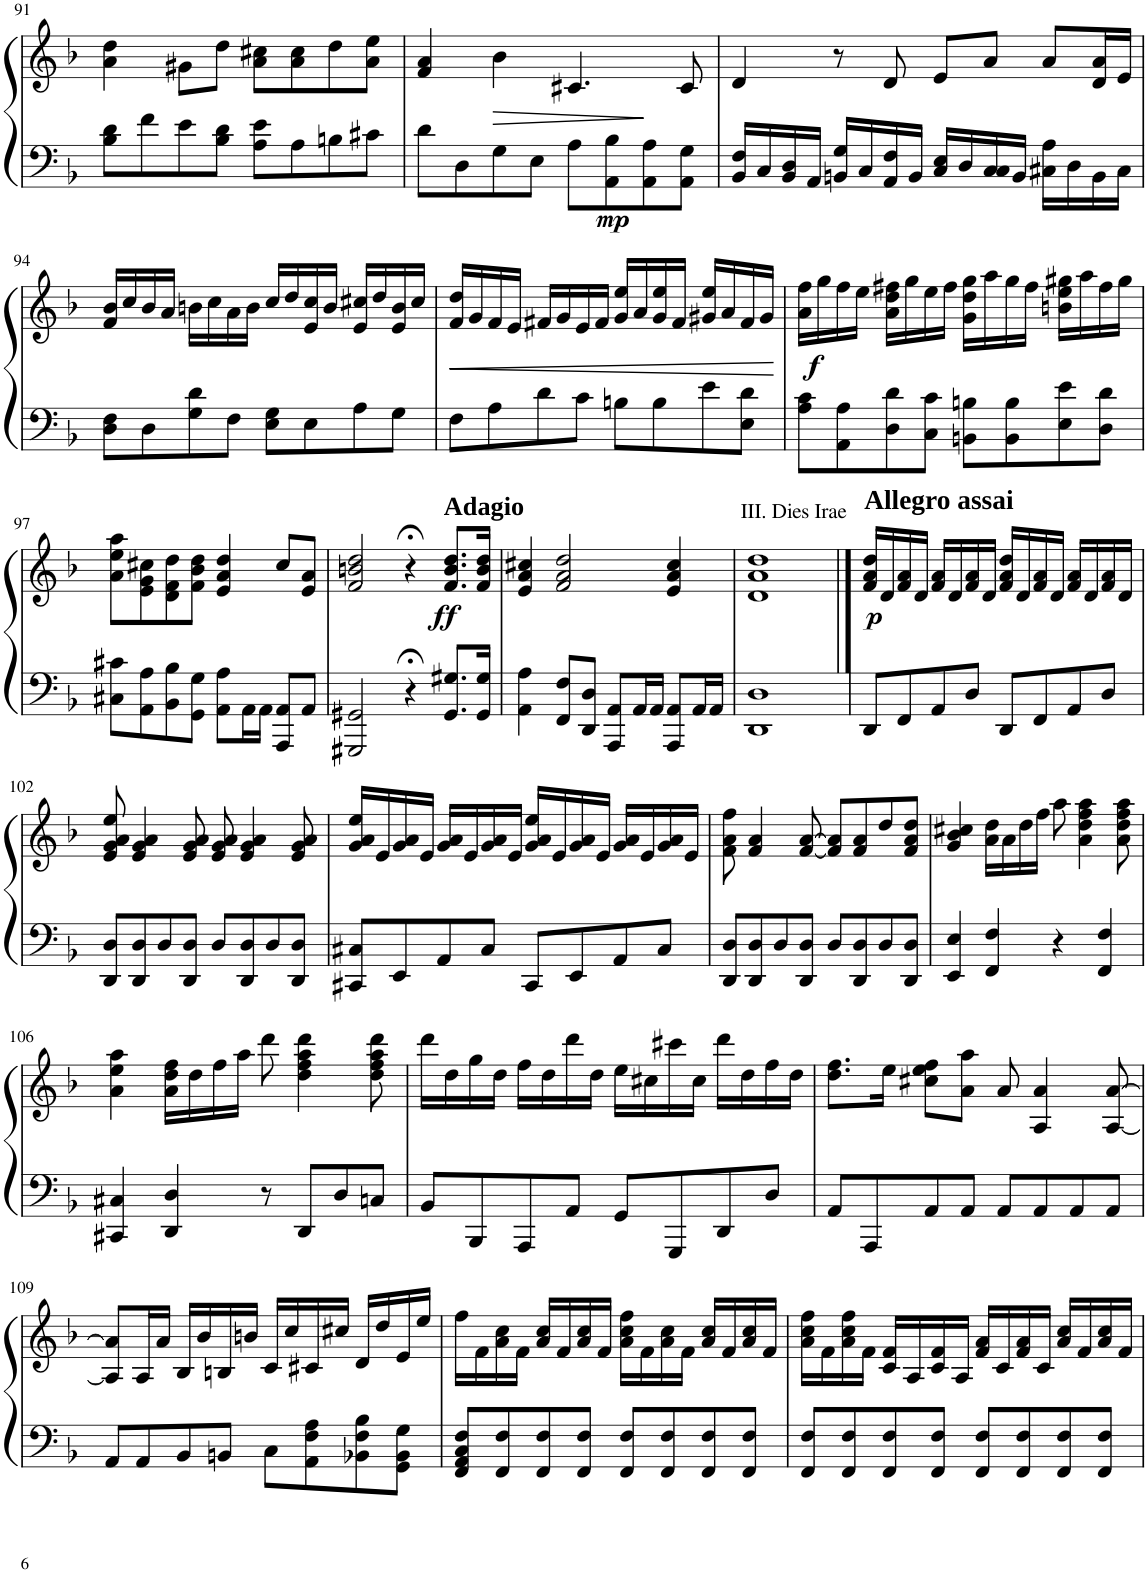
**kern	**kern	**dynam
*part1	*part1	*part1
*staff2	*staff1	*staff1/2
*I"Piano	*	*
*I'Pia.	*	*
!!LO:PB:g=z
*clefF4	*clefG2	*
*k[b-]	*k[b-]	*
*M4/4	*M4/4	*
*met(c)	*met(c)	*
=91	=91	=91
8B-\ 8d\L	4a\ 4dd\	.
8f\	.	.
8e\	8g#X\L	.
8B-\ 8d\J	8dd\J	.
8A\ 8e\L	8a\ 8cc#X\L	.
8A\	8a\ 8cc#\	.
8Bn\	8dd\	.
8c#X\J	8a\ 8ee\J	.
=92	=92	=92
8d\L	4f/ 4a/	.
8D\	.	.
!	!	!LO:HP:b
8G\	4b-\	>
8E\J	.	.
8A\L	4.c#X/	]
!	!	!LO:DY:b=2
8AA\ 8B-\	.	mp
8AA\ 8A\	.	.
8AA\ 8G\J	8c#/	.
=93	=93	=93
16BB-/ 16F/LL	4d/	.
16C/	.	.
16BB-/ 16D/	.	.
16AA/JJ	.	.
16BBn/ 16G/LL	8r	.
16C/	.	.
16AA/ 16F/	8d/	.
16BB/JJ	.	.
16C/ 16E/LL	8e/L	.
16D/	.	.
16C/ 16C/	8a/J	.
16BB/JJ	.	.
16C#X\ 16A\LL	8a/L	.
16D\	.	.
16BB\	16d/ 16a/L	.
16C#\JJ	16e/JJ	.
!!LO:LB:g=z
=94	=94	=94
8D\ 8F\L	16f/ 16b-/LL	.
.	16cc/	.
8D\	16b-/	.
.	16a/JJ	.
8G\ 8d\	16bn\LL	.
.	16cc\	.
8F\J	16a\	.
.	16b\JJ	.
8E\ 8G\L	16cc/LL	.
.	16dd/	.
8E\	16e/ 16cc/	.
.	16b/JJ	.
8A\	16e/ 16cc#X/LL	.
.	16dd/	.
8G\J	16e/ 16b/	.
.	16cc#/JJ	.
=95	=95	=95
!	!	!LO:HP:b
8F\L	16f/ 16dd/LL	<
.	16g/	.
8A\	16f/	.
.	16e/JJ	.
8d\	16f#X/LL	.
.	16g/	.
8c\J	16e/	.
.	16f#/JJ	.
8Bn\L	16g/ 16ee/LL	.
.	16a/	.
8B\	16g/ 16ee/	.
.	16f#/JJ	.
8e\	16g#X/ 16ee/LL	.
.	16a/	.
8E\ 8d\J	16f#/	.
.	16g#/JJ	.
.	.	[
=96	=96	=96
!	!	!LO:DY:b
8A\ 8c\L	16a\ 16ff\LL	f
.	16gg\	.
8AA\ 8A\	16ff\	.
.	16ee\JJ	.
8D\ 8d\	16a\ 16dd\ 16ff#X\LL	.
.	16gg\	.
8C\ 8c\J	16ee\	.
.	16ff#\JJ	.
8BBn\ 8Bn\L	16g\ 16dd\ 16gg\LL	.
.	16aa\	.
8BB\ 8B\	16gg\	.
.	16ff#\JJ	.
8E\ 8e\	16bn\ 16ee\ 16gg#X\LL	.
.	16aa\	.
8D\ 8d\J	16ff#\	.
.	16gg#\JJ	.
!!LO:LB:g=z
=97	=97	=97
8C#X\ 8c#X\L	8a\ 8ee\ 8aa\L	.
8AA\ 8A\	8e\ 8g\ 8cc#X\	.
8BB-\ 8B-\	8d\ 8f\ 8dd\	.
8GG\ 8G\J	8f\ 8b-\ 8dd\J	.
8AA\ 8A\L	4e/ 4a/ 4dd/	.
16AA\L	.	.
16AA\JJ	.	.
8AAA/ 8AA/L	8cc#/L	.
8AA/J	8e/ 8a/J	.
=98	=98	=98
2GGG#X/ 2GG#X/	2f/ 2bn/ 2dd/	.
4r;<	4r;<	.
!	!LO:TX:a:B:t=Adagio	!
!	!	!LO:DY:b
8.GG#/ 8.G#X/L	8.f/ 8.b/ 8.dd/L	ff
16GG#/ 16G#/Jk	16f/ 16b/ 16dd/Jk	.
=99	=99	=99
4AA\ 4A\	4e/ 4a/ 4cc#X/	.
8FF/ 8F/L	2f/ 2a/ 2dd/	.
8DD/ 8D/J	.	.
8AAA/ 8AA/L	.	.
16AA/L	.	.
16AA/JJ	.	.
8AAA/ 8AA/L	4e/ 4a/ 4cc#/	.
16AA/L	.	.
16AA/JJ	.	.
=100	=100	=100
1DD 1D	1d 1a 1dd	.
==101	==101	==101
!	!LO:TX:a:B:t=Allegro assai	!
!	!LO:TX:a:t=III. Dies Irae	!
!	!	!LO:DY:b
8DD/L	16f/ 16a/ 16dd/LL	p
.	16d/	.
8FF/	16f/ 16a/	.
.	16d/JJ	.
8AA/	16f/ 16a/LL	.
.	16d/	.
8D/J	16f/ 16a/	.
.	16d/JJ	.
8DD/L	16f/ 16a/ 16dd/LL	.
.	16d/	.
8FF/	16f/ 16a/	.
.	16d/JJ	.
8AA/	16f/ 16a/LL	.
.	16d/	.
8D/J	16f/ 16a/	.
.	16d/JJ	.
!!LO:LB:g=z
=102	=102	=102
8DD/ 8D/L	8e/ 8g/ 8a/ 8ee/	.
8DD/ 8D/	4e/ 4g/ 4a/	.
8D/	.	.
8DD/ 8D/J	8e/ 8g/ 8a/	.
8D/L	8e/ 8g/ 8a/	.
8DD/ 8D/	4e/ 4g/ 4a/	.
8D/	.	.
8DD/ 8D/J	8e/ 8g/ 8a/	.
=103	=103	=103
8CC#X/ 8C#X/L	16g/ 16a/ 16ee/LL	.
.	16e/	.
8EE/	16g/ 16a/	.
.	16e/JJ	.
8AA/	16g/ 16a/LL	.
.	16e/	.
8C#/J	16g/ 16a/	.
.	16e/JJ	.
8CC#/L	16g/ 16a/ 16ee/LL	.
.	16e/	.
8EE/	16g/ 16a/	.
.	16e/JJ	.
8AA/	16g/ 16a/LL	.
.	16e/	.
8C#/J	16g/ 16a/	.
.	16e/JJ	.
=104	=104	=104
8DD/ 8D/L	8f\ 8a\ 8ff\	.
8DD/ 8D/	4f/ 4a/	.
8D/	.	.
8DD/ 8D/J	[8f/ [8a/	.
8D/L	8f/] 8a/]L	.
8DD/ 8D/	8f/ 8a/	.
8D/	8dd/	.
8DD/ 8D/J	8f/ 8a/ 8dd/J	.
=105	=105	=105
4EE/ 4E/	4g/ 4b-/ 4cc#X/	.
4FF/ 4F/	16a\ 16dd\LL	.
.	16a\	.
.	16dd\	.
.	16ff\JJ	.
4r	8aa\	.
.	4a\ 4dd\ 4ff\ 4aa\	.
4FF/ 4F/	.	.
.	8a\ 8dd\ 8ff\ 8aa\	.
!!LO:LB:g=z
=106	=106	=106
4CC#X/ 4C#X/	4a\ 4ee\ 4aa\	.
4DD/ 4D/	16a\ 16dd\ 16ff\LL	.
.	16dd\	.
.	16ff\	.
.	16aa\JJ	.
8r	8ddd\	.
8DD/L	4dd\ 4ff\ 4aa\ 4ddd\	.
8D/	.	.
8Cn/J	8dd\ 8ff\ 8aa\ 8ddd\	.
=107	=107	=107
8BB-/L	16ddd\LL	.
.	16dd\	.
8BBB-/	16gg\	.
.	16dd\JJ	.
8AAA/	16ff\LL	.
.	16dd\	.
8AA/J	16ddd\	.
.	16dd\JJ	.
8GG/L	16ee\LL	.
.	16cc#X\	.
8GGG/	16ccc#X\	.
.	16cc#\JJ	.
8DD/	16ddd\LL	.
.	16dd\	.
8D/J	16ff\	.
.	16dd\JJ	.
=108	=108	=108
8AA/L	8.dd\ 8.ff\L	.
8AAA/	.	.
.	16ee\Jk	.
8AA/	8cc#X\ 8ee\ 8ff\L	.
8AA/J	8a\ 8aa\J	.
8AA/L	8a/	.
8AA/	4A/ 4a/	.
8AA/	.	.
8AA/J	[8A/ [8a/	.
!!LO:LB:g=z
=109	=109	=109
8AA/L	8A/] 8a/]L	.
8AA/	16A/L	.
.	16a/JJ	.
8BB-/	16B-/LL	.
.	16b-/	.
8BBn/J	16Bn/	.
.	16bn/JJ	.
8C\L	16c/LL	.
.	16cc/	.
8AA\ 8F\ 8A\	16c#X/	.
.	16cc#X/JJ	.
8BB-X\ 8F\ 8B-\	16d/LL	.
.	16dd/	.
8GG\ 8BB-\ 8G\J	16e/	.
.	16ee/JJ	.
=110	=110	=110
8FF/ 8AA/ 8C/ 8F/L	16ff\LL	.
.	16f\	.
8FF/ 8F/	16a\ 16cc\	.
.	16f\JJ	.
8FF/ 8F/	16a/ 16cc/LL	.
.	16f/	.
8FF/ 8F/J	16a/ 16cc/	.
.	16f/JJ	.
8FF/ 8F/L	16a\ 16cc\ 16ff\LL	.
.	16f\	.
8FF/ 8F/	16a\ 16cc\	.
.	16f\JJ	.
8FF/ 8F/	16a/ 16cc/LL	.
.	16f/	.
8FF/ 8F/J	16a/ 16cc/	.
.	16f/JJ	.
=111	=111	=111
8FF/ 8F/L	16a\ 16cc\ 16ff\LL	.
.	16f\	.
8FF/ 8F/	16a\ 16cc\ 16ff\	.
.	16f\JJ	.
8FF/ 8F/	16c/ 16f/LL	.
.	16A/	.
8FF/ 8F/J	16c/ 16f/	.
.	16A/JJ	.
8FF/ 8F/L	16f/ 16a/LL	.
.	16c/	.
8FF/ 8F/	16f/ 16a/	.
.	16c/JJ	.
8FF/ 8F/	16a/ 16cc/LL	.
.	16f/	.
8FF/ 8F/J	16a/ 16cc/	.
.	16f/JJ	.
=	=	=
*-	*-	*-
